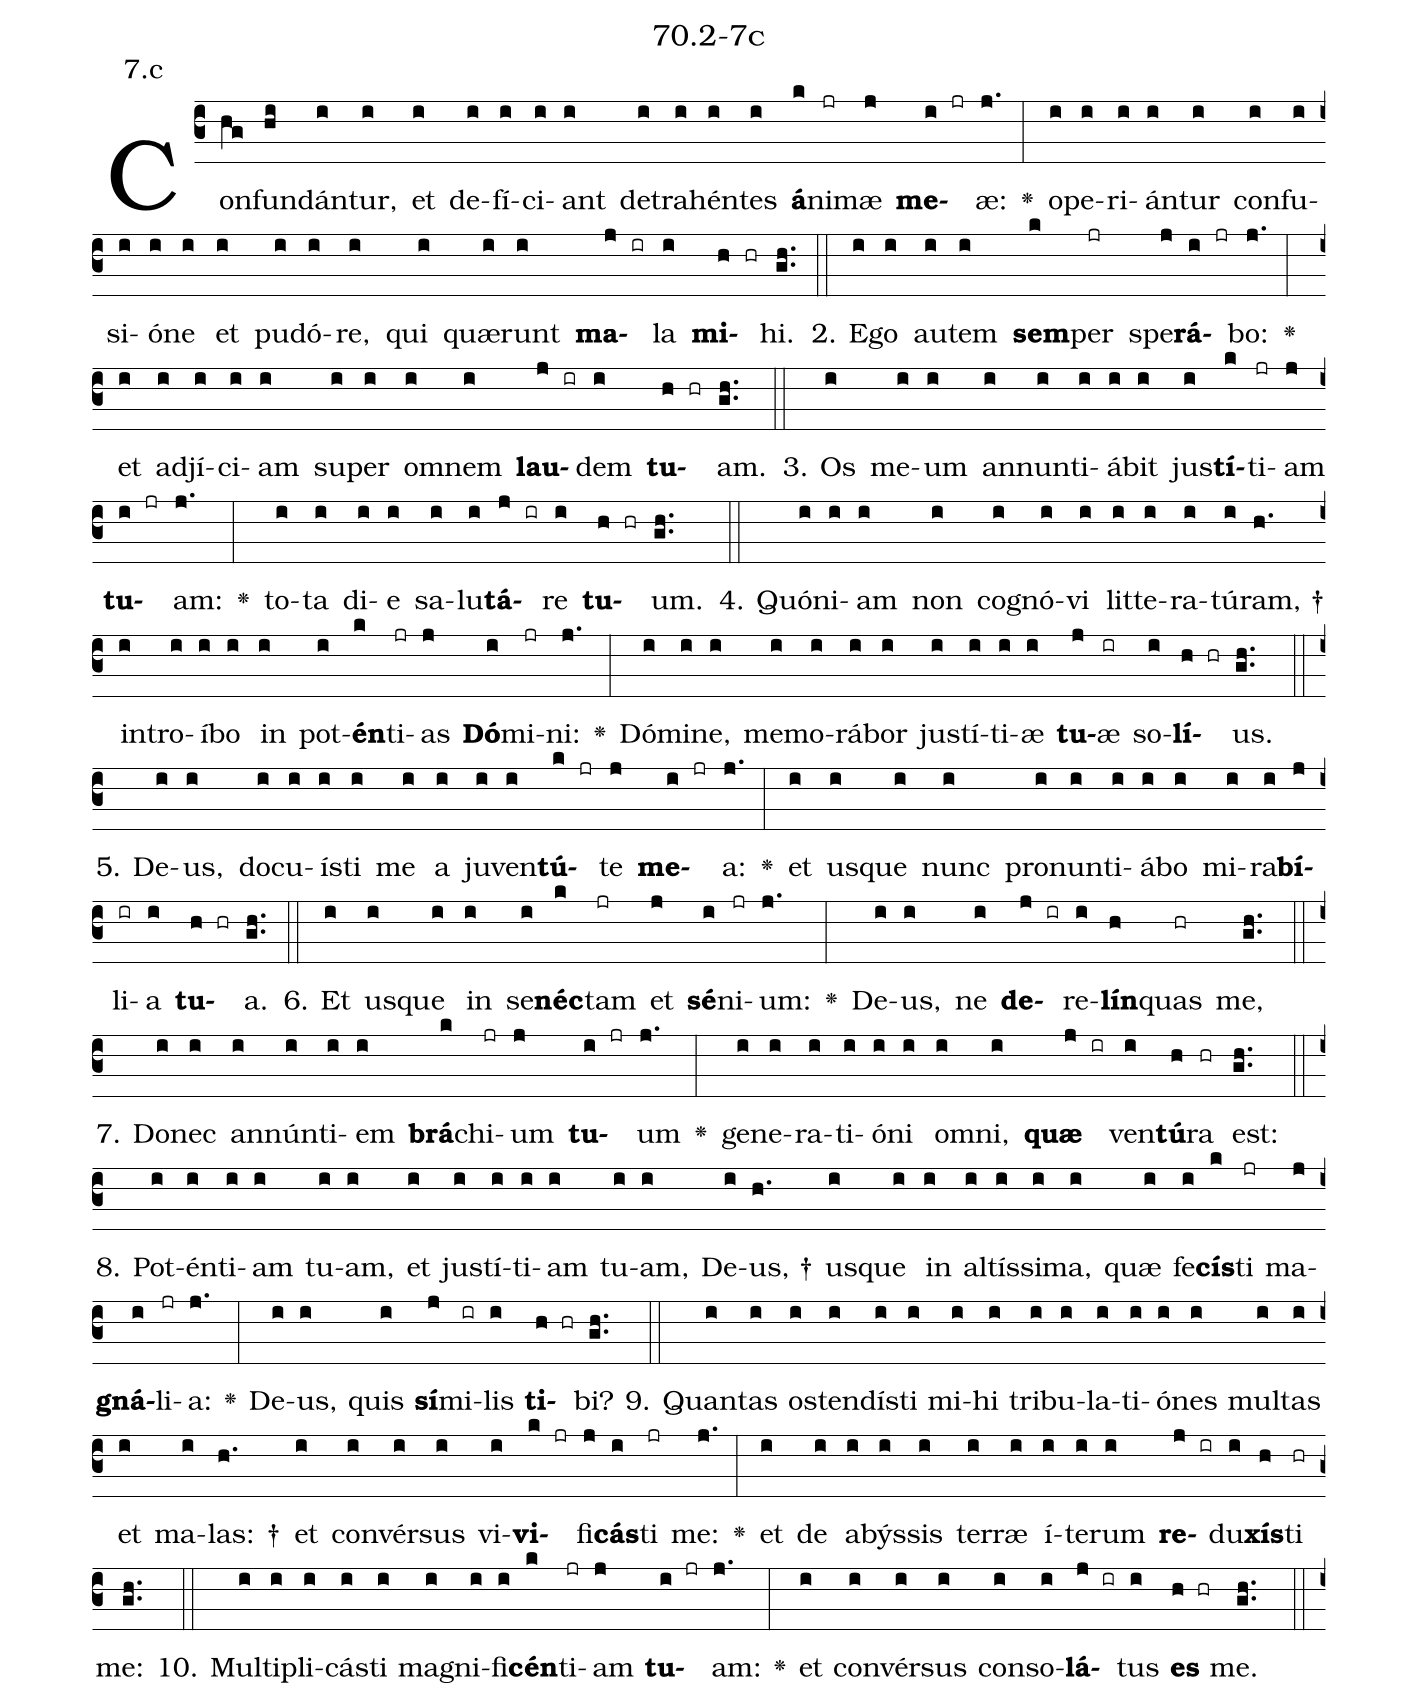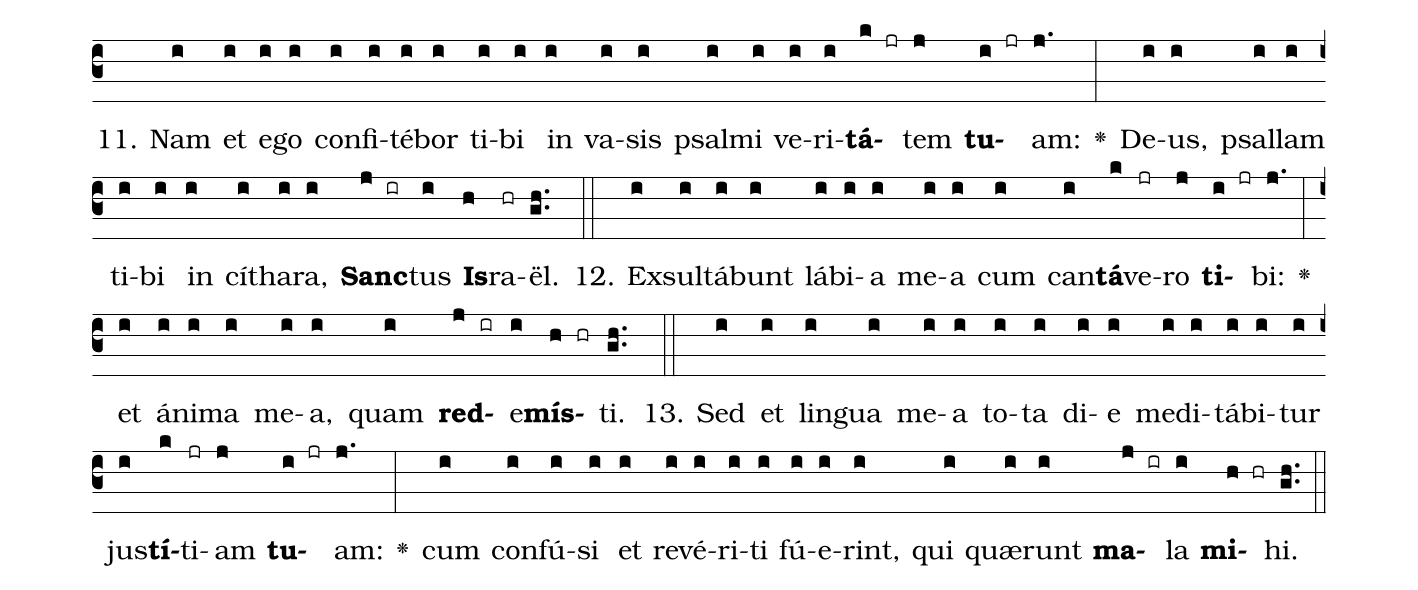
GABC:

name: 70.2-7c;
annotation: 7.c;
%%
(c3)Con(hg)fun(hi)dán(i)tur,(i) et(i) de(i)fí(i)ci(i)ant(i) de(i)tra(i)hén(i)tes(i) <b>á</b>(k)ni(jr)mæ(j) <b>me</b>(i jr)æ:(j.) <v>\greheightstar</v>(:) o(i)pe(i)ri(i)án(i)tur(i) con(i)fu(i)si(i)ó(i)ne(i) et(i) pu(i)dó(i)re,(i) qui(i) quæ(i)runt(i) <b>ma</b>(j ir)la(i) <b>mi</b>(h hr)hi.(gh..) (::)
2. E(i)go(i) au(i)tem(i) <b>sem</b>(k)per(jr) spe(j)<b>rá</b>(i jr)bo:(j.) <v>\greheightstar</v>(:) et(i) ad(i)jí(i)ci(i)am(i) su(i)per(i) om(i)nem(i) <b>lau</b>(j ir)dem(i) <b>tu</b>(h hr)am.(gh..) (::)
3. Os(i) me(i)um(i) an(i)nun(i)ti(i)á(i)bit(i) jus(i)<b>tí</b>(k)ti(jr)am(j) <b>tu</b>(i jr)am:(j.) <v>\greheightstar</v>(:) to(i)ta(i) di(i)e(i) sa(i)lu(i)<b>tá</b>(j ir)re(i) <b>tu</b>(h hr)um.(gh..) (::)
4. Quón(i)i(i)am(i) non(i) co(i)gnó(i)vi(i) lit(i)te(i)ra(i)tú(i)ram, †(h.) in(i)tro(i)í(i)bo(i) in(i) pot(i)<b>én</b>(k)ti(jr)as(j) <b>Dó</b>(i)mi(jr)ni:(j.) <v>\greheightstar</v>(:) Dó(i)mi(i)ne,(i) me(i)mo(i)rá(i)bor(i) jus(i)tí(i)ti(i)æ(i) <b>tu</b>(j)æ(ir) so(i)<b>lí</b>(h hr)us.(gh..) (::)
5. De(i)us,(i) do(i)cu(i)ís(i)ti(i) me(i) a(i) ju(i)ven(i)<b>tú</b>(k jr)te(j) <b>me</b>(i jr)a:(j.) <v>\greheightstar</v>(:) et(i) us(i)que(i) nunc(i) pro(i)nun(i)ti(i)á(i)bo(i) mi(i)ra(i)<b>bí</b>(j)li(ir)a(i) <b>tu</b>(h hr)a.(gh..) (::)
6. Et(i) us(i)que(i) in(i) se(i)<b>néc</b>(k)tam(jr) et(j) <b>sé</b>(i)ni(jr)um:(j.) <v>\greheightstar</v>(:) De(i)us,(i) ne(i) <b>de</b>(j ir)re(i)<b>lín</b>(h)quas(hr) me,(gh..) (::)
7. Do(i)nec(i) an(i)nún(i)ti(i)em(i) <b>brá</b>(k)chi(jr)um(j) <b>tu</b>(i jr)um(j.) <v>\greheightstar</v>(:) ge(i)ne(i)ra(i)ti(i)ó(i)ni(i) om(i)ni,(i) <b>quæ</b>(j ir) ven(i)<b>tú</b>(h)ra(hr) est:(gh..) (::)
8. Pot(i)én(i)ti(i)am(i) tu(i)am,(i) et(i) jus(i)tí(i)ti(i)am(i) tu(i)am,(i) De(i)us, †(h.) us(i)que(i) in(i) al(i)tís(i)si(i)ma,(i) quæ(i) fe(i)<b>cís</b>(k)ti(jr) ma(j)<b>gná</b>(i)li(jr)a:(j.) <v>\greheightstar</v>(:) De(i)us,(i) quis(i) <b>sí</b>(j)mi(ir)lis(i) <b>ti</b>(h hr)bi?(gh..) (::)
9. Quan(i)tas(i) os(i)ten(i)dís(i)ti(i) mi(i)hi(i) tri(i)bu(i)la(i)ti(i)ó(i)nes(i) mul(i)tas(i) et(i) ma(i)las: †(h.) et(i) con(i)vér(i)sus(i) vi(i)<b>vi</b>(k jr)fi(j)<b>cás</b>(i)ti(jr) me:(j.) <v>\greheightstar</v>(:) et(i) de(i) a(i)býs(i)sis(i) ter(i)ræ(i) í(i)te(i)rum(i) <b>re</b>(j ir)du(i)<b>xís</b>(h)ti(hr) me:(gh..) (::)
10. Mul(i)ti(i)pli(i)cás(i)ti(i) ma(i)gni(i)fi(i)<b>cén</b>(k)ti(jr)am(j) <b>tu</b>(i jr)am:(j.) <v>\greheightstar</v>(:) et(i) con(i)vér(i)sus(i) con(i)so(i)<b>lá</b>(j ir)tus(i) <b>es</b>(h hr) me.(gh..) (::)
11. Nam(i) et(i) e(i)go(i) con(i)fi(i)té(i)bor(i) ti(i)bi(i) in(i) va(i)sis(i) psal(i)mi(i) ve(i)ri(i)<b>tá</b>(k jr)tem(j) <b>tu</b>(i jr)am:(j.) <v>\greheightstar</v>(:) De(i)us,(i) psal(i)lam(i) ti(i)bi(i) in(i) cí(i)tha(i)ra,(i) <b>Sanc</b>(j ir)tus(i) <b>Is</b>(h)ra(hr)ël.(gh..) (::)
12. Ex(i)sul(i)tá(i)bunt(i) lá(i)bi(i)a(i) me(i)a(i) cum(i) can(i)<b>tá</b>(k)ve(jr)ro(j) <b>ti</b>(i jr)bi:(j.) <v>\greheightstar</v>(:) et(i) á(i)ni(i)ma(i) me(i)a,(i) quam(i) <b>red</b>(j ir)e(i)<b>mís</b>(h hr)ti.(gh..) (::)
13. Sed(i) et(i) lin(i)gua(i) me(i)a(i) to(i)ta(i) di(i)e(i) me(i)di(i)tá(i)bi(i)tur(i) jus(i)<b>tí</b>(k)ti(jr)am(j) <b>tu</b>(i jr)am:(j.) <v>\greheightstar</v>(:) cum(i) con(i)fú(i)si(i) et(i) re(i)vé(i)ri(i)ti(i) fú(i)e(i)rint,(i) qui(i) quæ(i)runt(i) <b>ma</b>(j ir)la(i) <b>mi</b>(h hr)hi.(gh..) (::)
